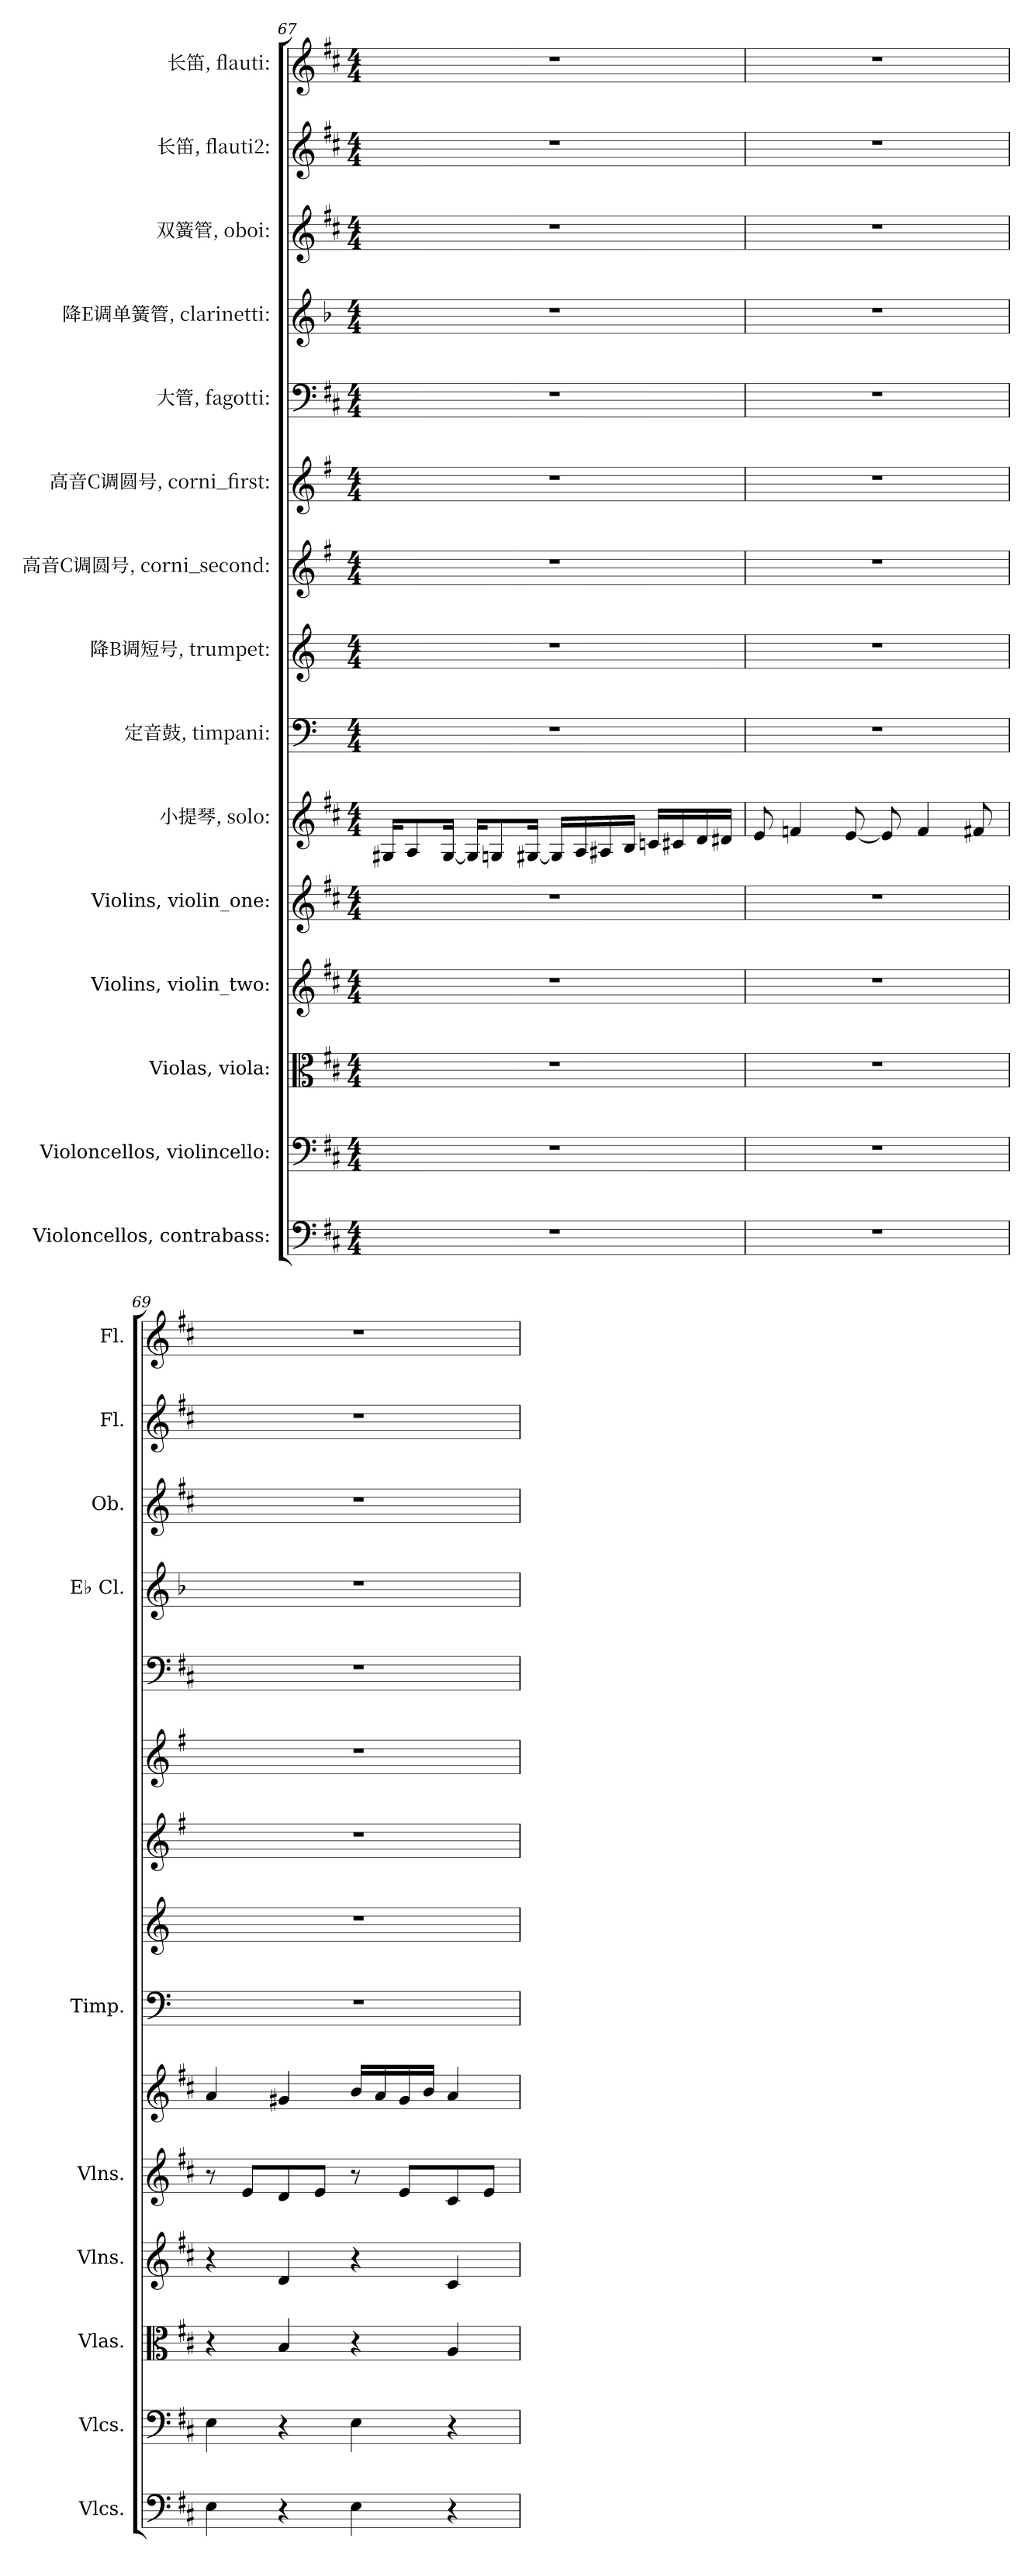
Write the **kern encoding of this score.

**kern	**kern	**kern	**kern	**kern	**kern	**kern	**kern	**kern	**kern	**kern	**kern	**kern	**kern	**kern
*part15	*part14	*part13	*part12	*part11	*part10	*part9	*part8	*part7	*part6	*part5	*part4	*part3	*part2	*part1
*staff15	*staff14	*staff13	*staff12	*staff11	*staff10	*staff9	*staff8	*staff7	*staff6	*staff5	*staff4	*staff3	*staff2	*staff1
*I"Violoncellos, contrabass:	*I"Violoncellos, violincello:	*I"Violas, viola:	*I"Violins, violin_two:	*I"Violins, violin_one:	*I"小提琴, solo:	*I"定音鼓, timpani:	*I"降B调短号, trumpet:	*I"高音C调圆号, corni_second:	*I"高音C调圆号, corni_first:	*I"大管, fagotti:	*I"降E调单簧管, clarinetti:	*I"双簧管, oboi:	*I"长笛, flauti2:	*I"长笛, flauti:
*I'Vlcs.	*I'Vlcs.	*I'Vlas.	*I'Vlns.	*I'Vlns.	*	*I'Timp.	*	*	*	*	*I'E♭ Cl.	*I'Ob.	*I'Fl.	*I'Fl.
!!LO:PB:g=z
*clefF4	*clefF4	*clefC3	*clefG2	*clefG2	*clefG2	*clefF4	*clefG2	*clefG2	*clefG2	*clefF4	*clefG2	*clefG2	*clefG2	*clefG2
*	*	*	*	*	*	*	*ITrd1c2	*ITrd4c7	*ITrd4c7	*	*ITrd-2c-3	*	*	*
*k[f#c#]	*k[f#c#]	*k[f#c#]	*k[f#c#]	*k[f#c#]	*k[f#c#]	*k[]	*k[b-e-]	*k[]	*k[]	*k[f#c#]	*k[b-e-a-d-]	*k[f#c#]	*k[f#c#]	*k[f#c#]
*M4/4	*M4/4	*M4/4	*M4/4	*M4/4	*M4/4	*M4/4	*M4/4	*M4/4	*M4/4	*M4/4	*M4/4	*M4/4	*M4/4	*M4/4
=67	=67	=67	=67	=67	=67	=67	=67	=67	=67	=67	=67	=67	=67	=67
1r	1r	1r	1r	1r	16G#X/KL	1r	1r	1r	1r	1r	1r	1r	1r	1r
.	.	.	.	.	8A/	.	.	.	.	.	.	.	.	.
.	.	.	.	.	[16G#/Jk	.	.	.	.	.	.	.	.	.
.	.	.	.	.	16G#/KL]	.	.	.	.	.	.	.	.	.
.	.	.	.	.	8Gn/	.	.	.	.	.	.	.	.	.
.	.	.	.	.	[16G#X/Jk	.	.	.	.	.	.	.	.	.
.	.	.	.	.	16G#/LL]	.	.	.	.	.	.	.	.	.
.	.	.	.	.	16A/	.	.	.	.	.	.	.	.	.
.	.	.	.	.	16A#X/	.	.	.	.	.	.	.	.	.
.	.	.	.	.	16B/JJ	.	.	.	.	.	.	.	.	.
.	.	.	.	.	16cn/LL	.	.	.	.	.	.	.	.	.
.	.	.	.	.	16c#X/	.	.	.	.	.	.	.	.	.
.	.	.	.	.	16d/	.	.	.	.	.	.	.	.	.
.	.	.	.	.	16d#X/JJ	.	.	.	.	.	.	.	.	.
=68	=68	=68	=68	=68	=68	=68	=68	=68	=68	=68	=68	=68	=68	=68
1r	1r	1r	1r	1r	8e/	1r	1r	1r	1r	1r	1r	1r	1r	1r
.	.	.	.	.	4fn/	.	.	.	.	.	.	.	.	.
.	.	.	.	.	[8e/	.	.	.	.	.	.	.	.	.
.	.	.	.	.	8e/]	.	.	.	.	.	.	.	.	.
.	.	.	.	.	4f/	.	.	.	.	.	.	.	.	.
.	.	.	.	.	8f#X/	.	.	.	.	.	.	.	.	.
!!LO:PB:g=z
=69	=69	=69	=69	=69	=69	=69	=69	=69	=69	=69	=69	=69	=69	=69
4E\	4E\	4r	4r	8r	4a/	1r	1r	1r	1r	1r	1r	1r	1r	1r
.	.	.	.	8e/L	.	.	.	.	.	.	.	.	.	.
4r	4r	4B/	4d/	8d/	4g#X/	.	.	.	.	.	.	.	.	.
.	.	.	.	8e/J	.	.	.	.	.	.	.	.	.	.
4E\	4E\	4r	4r	8r	16b/LL	.	.	.	.	.	.	.	.	.
.	.	.	.	.	16a/	.	.	.	.	.	.	.	.	.
.	.	.	.	8e/L	16g#/	.	.	.	.	.	.	.	.	.
.	.	.	.	.	16b/JJ	.	.	.	.	.	.	.	.	.
4r	4r	4A/	4c#/	8c#/	4a/	.	.	.	.	.	.	.	.	.
.	.	.	.	8e/J	.	.	.	.	.	.	.	.	.	.
=	=	=	=	=	=	=	=	=	=	=	=	=	=	=
*-	*-	*-	*-	*-	*-	*-	*-	*-	*-	*-	*-	*-	*-	*-
